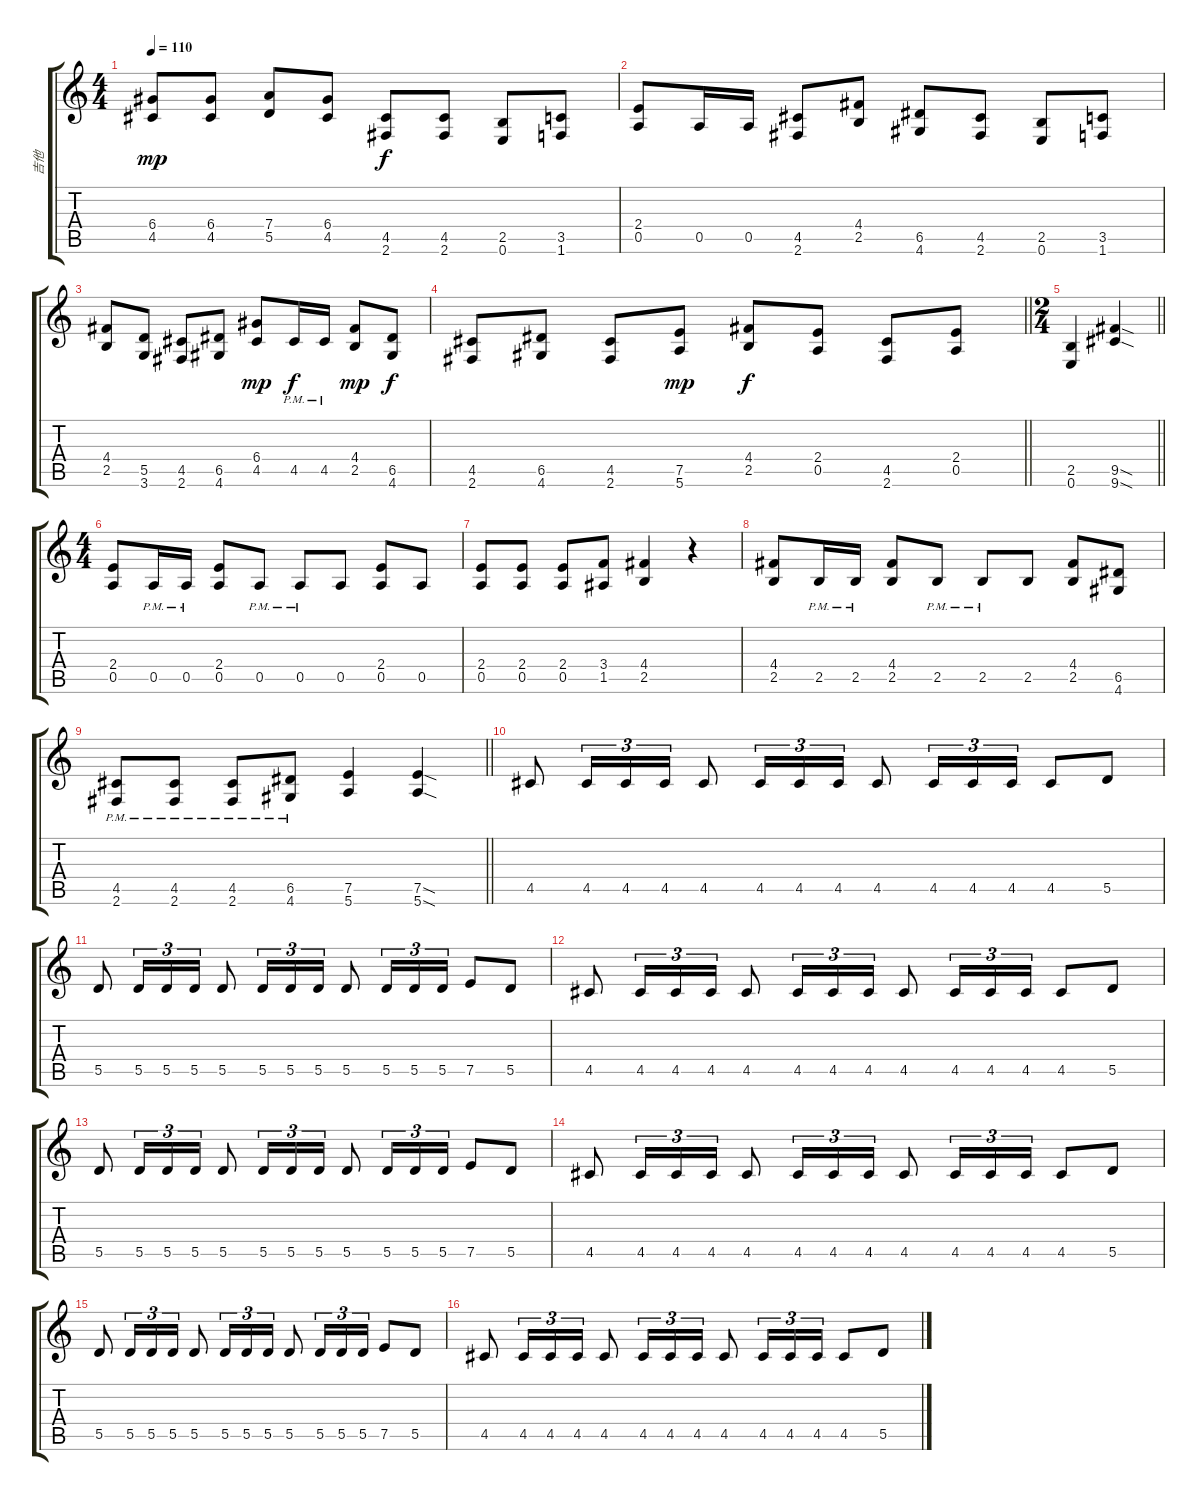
\track ("吉他" "吉他") {instrument distortionguitar}
\staff {score tabs}
\tuning (E4 B3 G3 D3 A2 E2) {hide}
\ts (4 4)
\section ("" " ")
\tempo 110
\clef g2
\ks c
(6.4 4.5).8{dy mp} (6.4 4.5).8 (7.4 5.5).8 (6.4 4.5).8 (4.5 2.6).8{dy f} (4.5 2.6).8 (2.5 0.6).8 (3.5 1.6).8 |
(2.4 0.5).8 0.5.16 0.5.16 (4.5 2.6).8 (4.4 2.5).8 (6.5 4.6).8 (4.5 2.6).8 (2.5 0.6).8 (3.5 1.6).8 |
(4.4 2.5).8 (5.5 3.6).8 (4.5 2.6).8 (6.5 4.6).8 (6.4 4.5).8{dy mp} 4.5{pm}.16{dy f} 4.5{pm}.16 (4.4 2.5).8{dy mp} (6.5 4.6).8{dy f} |
\barLineRight lightlight
(4.5 2.6).8 (6.5 4.6).8 (4.5 2.6).8 (7.5 5.6).8{dy mp} (4.4 2.5).8{dy f} (2.4 0.5).8 (4.5 2.6).8 (2.4 0.5).8 |
\ts (2 4)
\barLineRight lightlight
(2.5 0.6).4 (9.5{sod} 9.6{sod}).4 |
\ts (4 4)
\section ("" "")
(2.4 0.5).8 0.5{pm}.16 0.5{pm}.16 (2.4 0.5).8 0.5{pm}.8 0.5{pm}.8 0.5.8 (2.4 0.5).8 0.5.8 |
(2.4 0.5).8 (2.4 0.5).8 (2.4 0.5).8 (3.4 1.5).8 (4.4 2.5).4 r.4 |
(4.4 2.5).8 2.5{pm}.16 2.5{pm}.16 (4.4 2.5).8 2.5{pm}.8 2.5{pm}.8 2.5.8 (4.4 2.5).8 (6.5 4.6).8 |
\barLineRight lightlight
(4.5{pm} 2.6{pm}).8 (4.5{pm} 2.6{pm}).8 (4.5{pm} 2.6{pm}).8 (6.5{pm} 4.6{pm}).8 (7.5 5.6).4 (7.5{sod} 5.6{sod}).4 |
\section ("" "")
4.5.8{volume 14 balance 4} 4.5.16{tu (3 2)} 4.5.16{tu (3 2)} 4.5.16{tu (3 2)} 4.5.8 4.5.16{tu (3 2)} 4.5.16{tu (3 2)} 4.5.16{tu (3 2)} 4.5.8 4.5.16{tu (3 2)} 4.5.16{tu (3 2)} 4.5.16{tu (3 2)} 4.5.8 5.5.8 |
5.5.8 5.5.16{tu (3 2)} 5.5.16{tu (3 2)} 5.5.16{tu (3 2)} 5.5.8 5.5.16{tu (3 2)} 5.5.16{tu (3 2)} 5.5.16{tu (3 2)} 5.5.8 5.5.16{tu (3 2)} 5.5.16{tu (3 2)} 5.5.16{tu (3 2)} 7.5.8 5.5.8 |
4.5.8 4.5.16{tu (3 2)} 4.5.16{tu (3 2)} 4.5.16{tu (3 2)} 4.5.8 4.5.16{tu (3 2)} 4.5.16{tu (3 2)} 4.5.16{tu (3 2)} 4.5.8 4.5.16{tu (3 2)} 4.5.16{tu (3 2)} 4.5.16{tu (3 2)} 4.5.8 5.5.8 |
5.5.8 5.5.16{tu (3 2)} 5.5.16{tu (3 2)} 5.5.16{tu (3 2)} 5.5.8 5.5.16{tu (3 2)} 5.5.16{tu (3 2)} 5.5.16{tu (3 2)} 5.5.8 5.5.16{tu (3 2)} 5.5.16{tu (3 2)} 5.5.16{tu (3 2)} 7.5.8 5.5.8 |
4.5.8 4.5.16{tu (3 2)} 4.5.16{tu (3 2)} 4.5.16{tu (3 2)} 4.5.8 4.5.16{tu (3 2)} 4.5.16{tu (3 2)} 4.5.16{tu (3 2)} 4.5.8 4.5.16{tu (3 2)} 4.5.16{tu (3 2)} 4.5.16{tu (3 2)} 4.5.8 5.5.8 |
5.5.8 5.5.16{tu (3 2)} 5.5.16{tu (3 2)} 5.5.16{tu (3 2)} 5.5.8 5.5.16{tu (3 2)} 5.5.16{tu (3 2)} 5.5.16{tu (3 2)} 5.5.8 5.5.16{tu (3 2)} 5.5.16{tu (3 2)} 5.5.16{tu (3 2)} 7.5.8 5.5.8 |
4.5.8 4.5.16{tu (3 2)} 4.5.16{tu (3 2)} 4.5.16{tu (3 2)} 4.5.8 4.5.16{tu (3 2)} 4.5.16{tu (3 2)} 4.5.16{tu (3 2)} 4.5.8 4.5.16{tu (3 2)} 4.5.16{tu (3 2)} 4.5.16{tu (3 2)} 4.5.8 5.5.8
